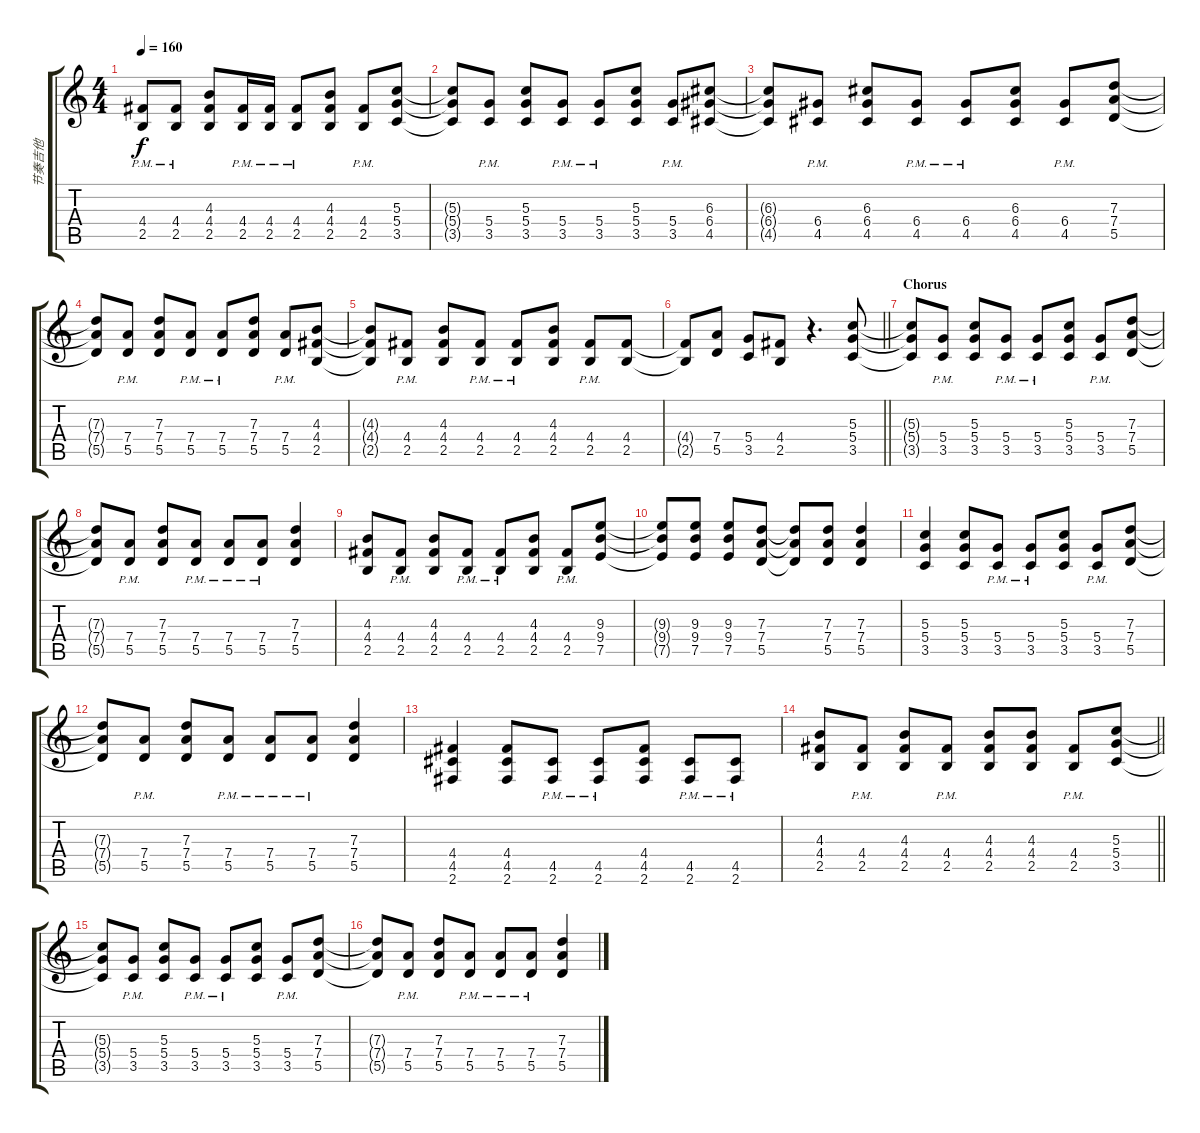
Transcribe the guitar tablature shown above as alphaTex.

\track ("节奏吉他" "节奏吉他") {instrument overdrivenguitar}
\staff {score tabs}
\tuning (E4 B3 G3 D3 A2 E2) {hide}
\ts (4 4)
\tempo 160
\clef g2
\ks c
(4.4{pm} 2.5{pm}).8{dy f} (4.4{pm} 2.5{pm}).8 (4.3 4.4 2.5).8 (4.4{pm} 2.5{pm}).16 (4.4{pm} 2.5{pm}).16 (4.4{pm} 2.5{pm}).8 (4.3 4.4 2.5).8 (4.4{pm} 2.5{pm}).8 (5.3 5.4 3.5).8 |
(5.3{t} 5.4{t} 3.5{t}).8 (5.4{pm} 3.5{pm}).8 (5.3 5.4 3.5).8 (5.4{pm} 3.5{pm}).8 (5.4{pm} 3.5{pm}).8 (5.3 5.4 3.5).8 (5.4{pm} 3.5{pm}).8 (6.3 6.4 4.5).8 |
(6.3{t} 6.4{t} 4.5{t}).8 (6.4{pm} 4.5{pm}).8 (6.3 6.4 4.5).8 (6.4{pm} 4.5{pm}).8 (6.4{pm} 4.5{pm}).8 (6.3 6.4 4.5).8 (6.4{pm} 4.5{pm}).8 (7.3 7.4 5.5).8 |
(7.3{t} 7.4{t} 5.5{t}).8 (7.4{pm} 5.5{pm}).8 (7.3 7.4 5.5).8 (7.4{pm} 5.5{pm}).8 (7.4{pm} 5.5{pm}).8 (7.3 7.4 5.5).8 (7.4{pm} 5.5{pm}).8 (4.3 4.4 2.5).8 |
(4.3{t} 4.4{t} 2.5{t}).8 (4.4{pm} 2.5{pm}).8 (4.3 4.4 2.5).8 (4.4{pm} 2.5{pm}).8 (4.4{pm} 2.5{pm}).8 (4.3 4.4 2.5).8 (4.4{pm} 2.5{pm}).8 (4.4 2.5).8 |
\barLineRight lightlight
(4.4{t} 2.5{t}).8 (7.4 5.5).8 (5.4 3.5).8 (4.4 2.5).8 r.4{d} (5.3 5.4 3.5).8 |
\section ("" "Chorus")
(5.3{t} 5.4{t} 3.5{t}).8 (5.4{pm} 3.5{pm}).8 (5.3 5.4 3.5).8 (5.4{pm} 3.5{pm}).8 (5.4{pm} 3.5{pm}).8 (5.3 5.4 3.5).8 (5.4{pm} 3.5{pm}).8 (7.3 7.4 5.5).8 |
(7.3{t} 7.4{t} 5.5{t}).8 (7.4{pm} 5.5{pm}).8 (7.3 7.4 5.5).8 (7.4{pm} 5.5{pm}).8 (7.4{pm} 5.5{pm}).8 (7.4{pm} 5.5{pm}).8 (7.3 7.4 5.5).4 |
(4.3 4.4 2.5).8 (4.4{pm} 2.5{pm}).8 (4.3 4.4 2.5).8 (4.4{pm} 2.5{pm}).8 (4.4{pm} 2.5{pm}).8 (4.3 4.4 2.5).8 (4.4{pm} 2.5{pm}).8 (9.3 9.4 7.5).8 |
(9.3{t} 9.4{t} 7.5{t}).8 (9.3 9.4 7.5).8 (9.3 9.4 7.5).8 (7.3 7.4 5.5).8 (7.3{t} 7.4{t} 5.5{t}).8 (7.3 7.4 5.5).8 (7.3 7.4 5.5).4 |
(5.3 5.4 3.5).4 (5.3 5.4 3.5).8 (5.4{pm} 3.5{pm}).8 (5.4{pm} 3.5{pm}).8 (5.3 5.4 3.5).8 (5.4{pm} 3.5{pm}).8 (7.3 7.4 5.5).8 |
(7.3{t} 7.4{t} 5.5{t}).8 (7.4{pm} 5.5{pm}).8 (7.3 7.4 5.5).8 (7.4{pm} 5.5{pm}).8 (7.4{pm} 5.5{pm}).8 (7.4{pm} 5.5{pm}).8 (7.3 7.4 5.5).4 |
(4.4 4.5 2.6).4 (4.4 4.5 2.6).8 (4.5{pm} 2.6{pm}).8 (4.5{pm} 2.6{pm}).8 (4.4 4.5 2.6).8 (4.5{pm} 2.6{pm}).8 (4.5{pm} 2.6{pm}).8 |
\barLineRight lightlight
(4.3 4.4 2.5).8 (4.4{pm} 2.5).8 (4.3 4.4 2.5).8 (4.4{pm} 2.5).8 (4.3 4.4 2.5).8 (4.3 4.4 2.5).8 (4.4{pm} 2.5).8 (5.3 5.4 3.5).8 |
(5.3{t} 5.4{t} 3.5{t}).8 (5.4{pm} 3.5{pm}).8 (5.3 5.4 3.5).8 (5.4{pm} 3.5{pm}).8 (5.4{pm} 3.5{pm}).8 (5.3 5.4 3.5).8 (5.4{pm} 3.5{pm}).8 (7.3 7.4 5.5).8 |
(7.3{t} 7.4{t} 5.5{t}).8 (7.4{pm} 5.5{pm}).8 (7.3 7.4 5.5).8 (7.4{pm} 5.5{pm}).8 (7.4{pm} 5.5{pm}).8 (7.4{pm} 5.5{pm}).8 (7.3 7.4 5.5).4
